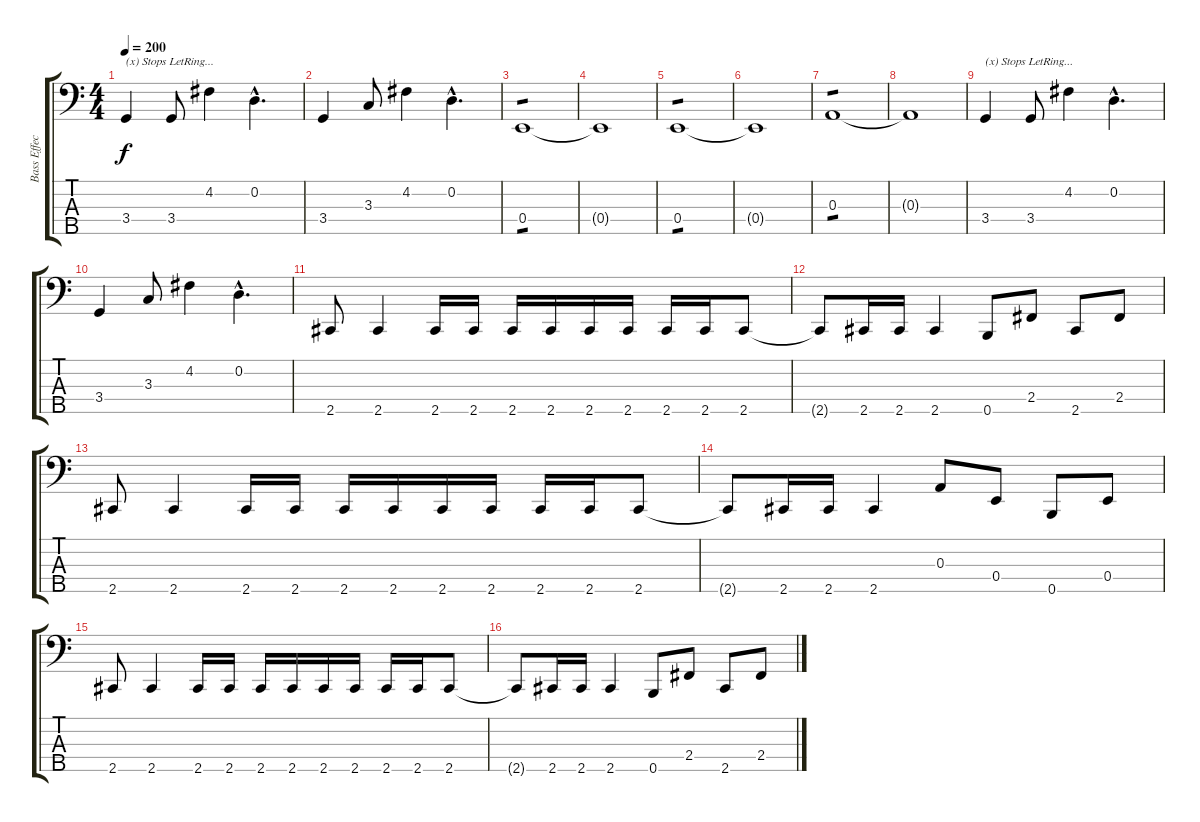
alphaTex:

\track ("Bass Effect" "Bass Effec") {instrument slapbass1}
\staff {score tabs}
\tuning (G2 D2 A1 E1 B0) {hide}
\ts (4 4)
\tempo 200
\clef f4
\ks c
3.4.4{txt "(x) Stops LetRing..." dy f} 3.4.8 4.2.4 0.2{hac}.4{d} |
3.4.4 3.3.8 4.2.4 0.2{hac}.4{d} |
0.4.1{tp 1} |
0.4{t}.1 |
0.4.1{tp 1} |
0.4{t}.1 |
0.3.1{tp 1} |
0.3{t}.1 |
3.4.4{txt "(x) Stops LetRing..."} 3.4.8 4.2.4 0.2{hac}.4{d} |
3.4.4 3.3.8 4.2.4 0.2{hac}.4{d} |
2.5.8 2.5.4 2.5.16 2.5.16 2.5.16 2.5.16 2.5.16 2.5.16 2.5.16 2.5.16 2.5.8 |
2.5{t}.8 2.5.16 2.5.16 2.5.4 0.5.8 2.4.8 2.5.8 2.4.8 |
2.5.8 2.5.4 2.5.16 2.5.16 2.5.16 2.5.16 2.5.16 2.5.16 2.5.16 2.5.16 2.5.8 |
2.5{t}.8 2.5.16 2.5.16 2.5.4 0.3.8 0.4.8 0.5.8 0.4.8 |
2.5.8 2.5.4 2.5.16 2.5.16 2.5.16 2.5.16 2.5.16 2.5.16 2.5.16 2.5.16 2.5.8 |
2.5{t}.8 2.5.16 2.5.16 2.5.4 0.5.8 2.4.8 2.5.8 2.4.8
